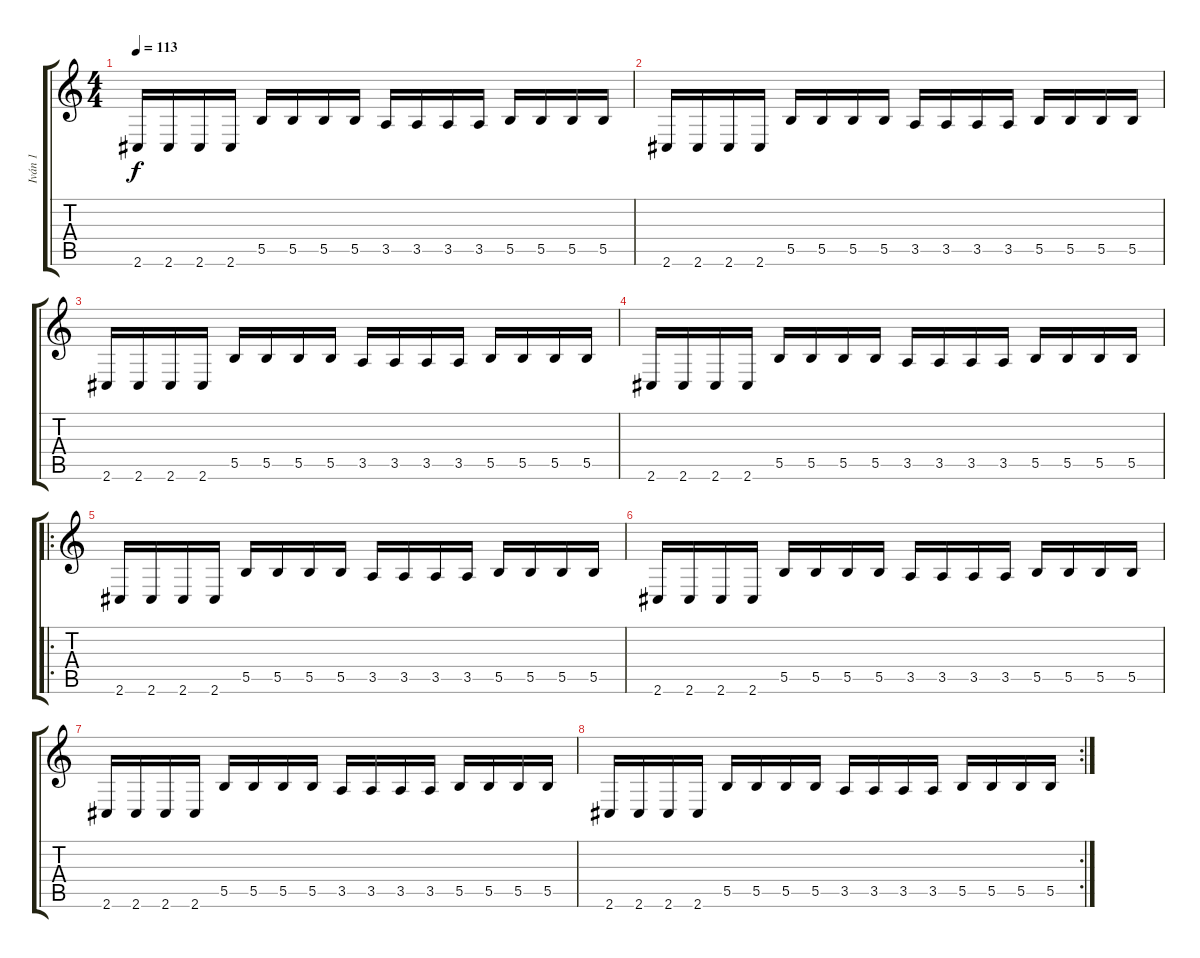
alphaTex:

\track ("Iván 1" "Iván 1") {instrument distortionguitar}
\staff {score tabs}
\tuning (Db4 Ab3 E3 B2 Gb2 B1) {hide}
\ts (4 4)
\tempo 113
\clef g2
\ks c
2.6.16{dy f instrument distortionguitar} 2.6.16 2.6.16 2.6.16 5.5.16 5.5.16 5.5.16 5.5.16 3.5.16 3.5.16 3.5.16 3.5.16 5.5.16 5.5.16 5.5.16 5.5.16 |
2.6.16 2.6.16 2.6.16 2.6.16 5.5.16 5.5.16 5.5.16 5.5.16 3.5.16 3.5.16 3.5.16 3.5.16 5.5.16 5.5.16 5.5.16 5.5.16 |
2.6.16 2.6.16 2.6.16 2.6.16 5.5.16 5.5.16 5.5.16 5.5.16 3.5.16 3.5.16 3.5.16 3.5.16 5.5.16 5.5.16 5.5.16 5.5.16 |
2.6.16 2.6.16 2.6.16 2.6.16 5.5.16 5.5.16 5.5.16 5.5.16 3.5.16 3.5.16 3.5.16 3.5.16 5.5.16 5.5.16 5.5.16 5.5.16 |
\ro
2.6.16 2.6.16 2.6.16 2.6.16 5.5.16 5.5.16 5.5.16 5.5.16 3.5.16 3.5.16 3.5.16 3.5.16 5.5.16 5.5.16 5.5.16 5.5.16 |
2.6.16 2.6.16 2.6.16 2.6.16 5.5.16 5.5.16 5.5.16 5.5.16 3.5.16 3.5.16 3.5.16 3.5.16 5.5.16 5.5.16 5.5.16 5.5.16 |
2.6.16 2.6.16 2.6.16 2.6.16 5.5.16 5.5.16 5.5.16 5.5.16 3.5.16 3.5.16 3.5.16 3.5.16 5.5.16 5.5.16 5.5.16 5.5.16 |
\rc 2
2.6.16 2.6.16 2.6.16 2.6.16 5.5.16 5.5.16 5.5.16 5.5.16 3.5.16 3.5.16 3.5.16 3.5.16 5.5.16 5.5.16 5.5.16 5.5.16
